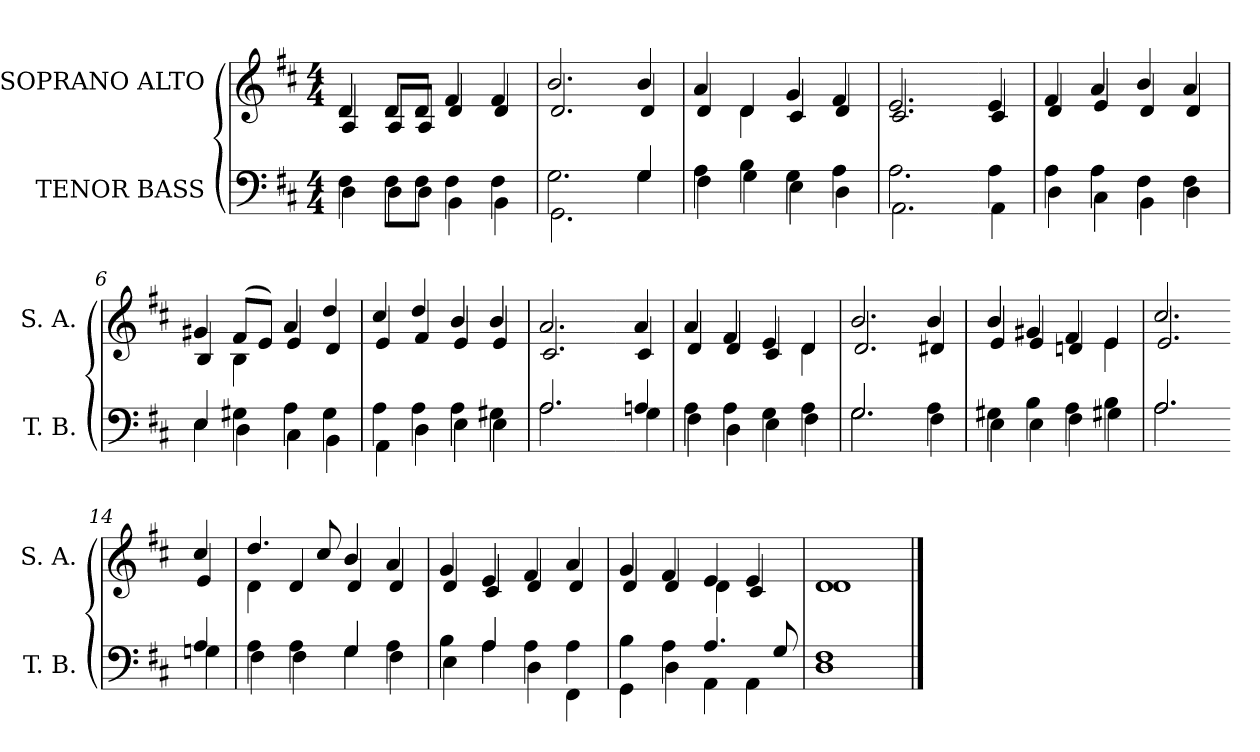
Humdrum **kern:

**kern	**kern
*part2	*part1
*staff2	*staff1
*I"TENOR BASS	*I"SOPRANO ALTO
*I'T. B.	*I'S. A.
!!LO:PB:g=z
*clefF4	*clefG2
*k[f#c#]	*k[f#c#]
*D:	*D:
*M4/4	*M4/4
=	=
*^	*^
4F#i\	4Di\	4di/	4Ai/
8F#i\L	8Di\L	8di/L	8Ai/L
8F#i\J	8Di\J	8di/J	8Ai/J
4F#i\	4BBi\	4f#i/	4di/
4F#i\	4BBi\	4f#i/	4di/
=1	=1	=1	=1
2.Gi\	2.GGi\	2.bi/	2.di/
4Gi/	4Gi\	4bi/	4di/
=2	=2	=2	=2
4Ai\	4F#i\	4ai/	4di/
4Bi\	4Gi\	4di/	4di\
4Gi\	4Ei\	4gi/	4c#i/
4Ai\	4Di\	4f#i/	4di/
=3	=3	=3	=3
2.Ai\	2.AAi\	2.ei/	2.c#i/
!!LO:LB:g=z	!!
=4-	=4-	=4-	=4-
4Ai\	4AAi\	4ei/	4c#i/
=5	=5	=5	=5
4Ai\	4Di\	4f#i/	4di/
4Ai\	4C#i\	4ai/	4ei/
4F#i\	4BBi\	4bi/	4di/
4F#i\	4Di\	4ai/	4di/
=6	=6	=6	=6
4Ei/	4Ei\	4g#Xi/	4Bi/
4G#Xi\	4Di\	(8f#i/L	4Bi\
.	.	8ei/J)	.
4Ai\	4C#i\	4ai/	4ei/
4G#i\	4BBi\	4ddi/	4di/
=7	=7	=7	=7
4Ai\	4AAi\	4cc#i/	4ei/
4Ai\	4Di\	4ddi/	4f#i/
4Ai\	4Ei\	4bi/	4ei/
4G#Xi\	4Ei\	4bi/	4ei/
=8	=8	=8	=8
2.Ai/	2.Ai\	2.ai/	2.c#i/
!!LO:LB:g=z	!!
=9-	=9-	=9-	=9-
4Ani/	4Gi\	4ai/	4c#i/
=10	=10	=10	=10
4Ai\	4F#i\	4ai/	4di/
4Ai\	4Di\	4f#i/	4di/
4Gi\	4Ei\	4ei/	4c#i/
4Ai\	4F#i\	4di/	4di\
=11	=11	=11	=11
2.Gi/	2.Gi\	2.bi/	2.di/
4Ai\	4F#i\	4bi/	4d#Xi/
=12	=12	=12	=12
4G#Xi\	4Ei\	4bi/	4ei/
4Bi\	4Ei\	4g#Xi/	4ei/
4Ai\	4F#i\	4f#i/	4dni/
4Bi\	4G#Xi\	4ei/	4ei\
=13	=13	=13	=13
2.Ai/	2.Ai\	2.cc#i/	2.ei/
!!LO:LB:g=z	!!
=14-	=14-	=14-	=14-
4Ai/	4Gni\	4cc#i/	4ei/
=15	=15	=15	=15
4Ai\	4F#i\	4.ddi/	4di\
4Ai\	4F#i\	.	4di/
.	.	8cc#i/	.
4Gi/	4Gi\	4bi/	4di/
4Ai\	4F#i\	4ai/	4di/
=16	=16	=16	=16
4Bi\	4Ei\	4gi/	4di/
4Ai/	4Ai\	4ei/	4c#i/
4Ai\	4Di\	4f#i/	4di/
4Ai\	4FF#i\	4ai/	4di/
=17	=17	=17	=17
4Bi\	4GGi\	4gi/	4di/
4Ai\	4Di\	4f#i/	4di/
4.Ai/	4AAi\	4ei/	4di\
.	4AAi\	4ei/	4c#i/
8Gi/	.	.	.
=18	=18	=18	=18
1F#i	1Di	1di	1di
*v	*v	*	*
*	*v	*v
==	==
*-	*-
